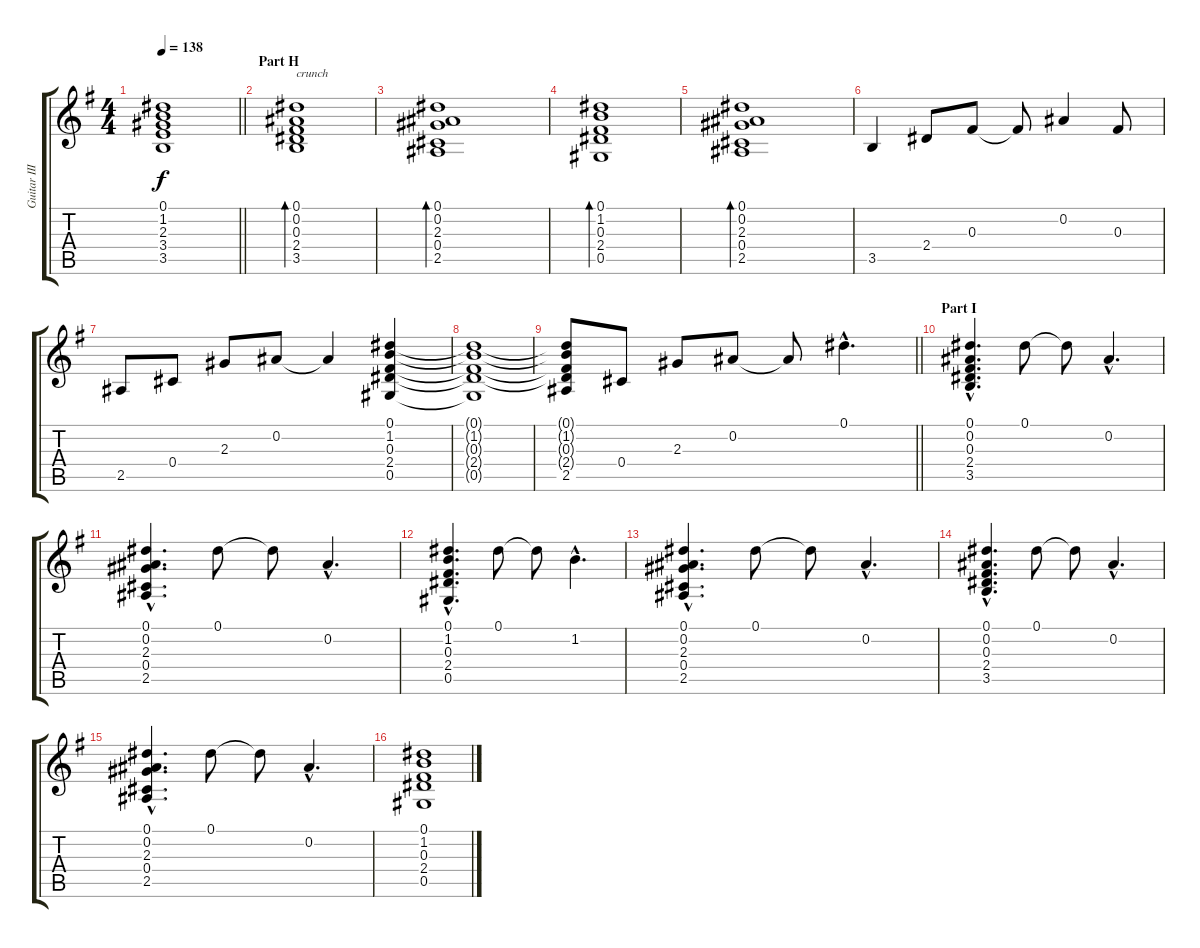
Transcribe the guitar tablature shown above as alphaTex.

\track ("Guitar III (Inoran)" "Guitar III") {instrument distortionguitar}
\staff {score tabs}
\tuning (Eb4 Bb3 Gb3 Db3 Ab2 Eb2) {hide}
\ts (4 4)
\tempo 138
\clef g2
\barLineRight lightlight
\ks g
(0.1{t} 1.2{t} 2.3{t} 3.4{t} 3.5{t}).1{dy f} |
\section ("" "Part H")
(0.1 0.2 0.3 2.4 3.5).1{bd 120 txt "crunch" instrument overdrivenguitar} |
(0.1 0.2 2.3 0.4 2.5).1{bd 120} |
(0.1 1.2 0.3 2.4 0.5).1{bd 120} |
(0.1 0.2 2.3 0.4 2.5).1{bd 120} |
3.5.4 2.4.8 0.3.8 0.3{t}.8 0.2.4 0.3.8 |
2.5.8 0.4.8 2.3.8 0.2.8 0.2{t}.4 (0.1 1.2 0.3 2.4 0.5).4 |
(0.1{t} 1.2{t} 0.3{t} 2.4{t} 0.5{t}).1 |
\barLineRight lightlight
(0.1{t} 1.2{t} 0.3{t} 2.4{t} 2.5).8 0.4.8 2.3.8 0.2.8 0.2{t}.8 0.1{hac}.4{d} |
\section ("" "Part I")
(0.1{hac} 0.2{hac} 0.3{hac} 2.4{hac} 3.5{hac}).4{d instrument distortionguitar} 0.1.8 0.1{t}.8 0.2{hac}.4{d} |
(0.1{hac} 0.2{hac} 2.3{hac} 0.4{hac} 2.5{hac}).4{d} 0.1.8 0.1{t}.8 0.2{hac}.4{d} |
(0.1{hac} 1.2{hac} 0.3{hac} 2.4{hac} 0.5{hac}).4{d} 0.1.8 0.1{t}.8 1.2{hac}.4{d} |
(0.1{hac} 0.2{hac} 2.3{hac} 0.4{hac} 2.5{hac}).4{d} 0.1.8 0.1{t}.8 0.2{hac}.4{d} |
(0.1{hac} 0.2{hac} 0.3{hac} 2.4{hac} 3.5{hac}).4{d} 0.1.8 0.1{t}.8 0.2{hac}.4{d} |
(0.1{hac} 0.2{hac} 2.3{hac} 0.4{hac} 2.5{hac}).4{d} 0.1.8 0.1{t}.8 0.2{hac}.4{d} |
(0.1 1.2 0.3 2.4 0.5).1
